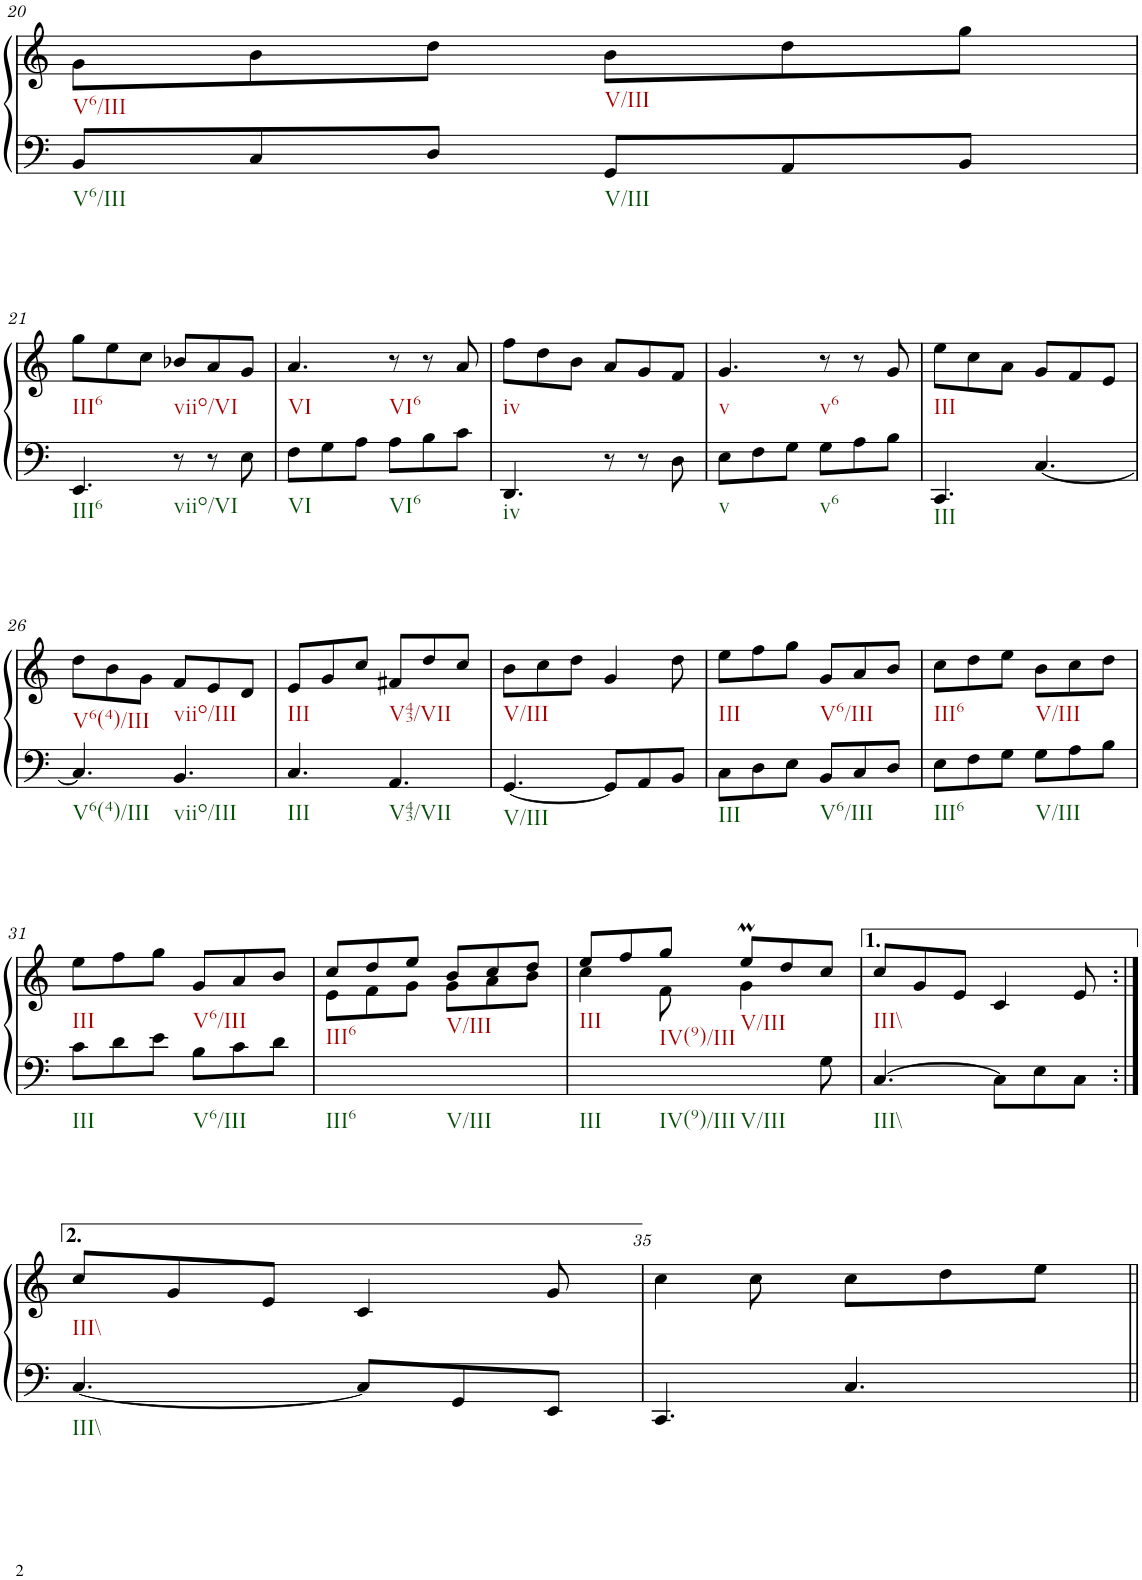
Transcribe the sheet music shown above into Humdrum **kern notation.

**kern	**kern
*part1	*part1
*staff2	*staff1
*I"Klavier linke Hand	*
!!LO:PB:g=z
*clefF4	*clefG2
*k[]	*k[]
*M6/8	*M6/8
=20	=20
8BB/L	8g\L
8C/	8b\
8D/J	8dd\J
8GG/L	8b\L
8AA/	8dd\
8BB/J	8gg\J
!!LO:LB:g=z
=21	=21
4.EE/	8gg\L
.	8ee\
.	8cc\J
8r	8b-X/L
8r	8a/
8E\	8g/J
=22	=22
8F\L	4.a/
8G\	.
8A\J	.
8A\L	8r
8B\	8r
8c\J	8a/
=23	=23
4.DD/	8ff\L
.	8dd\
.	8b\J
8r	8a/L
8r	8g/
8D\	8f/J
=24	=24
8E\L	4.g/
8F\	.
8G\J	.
8G\L	8r
8A\	8r
8B\J	8g/
=25	=25
4.CC/	8ee\L
.	8cc\
.	8a\J
[4.C/	8g/L
.	8f/
.	8e/J
!!LO:LB:g=z
=26	=26
4.C/]	8dd\L
.	8b\
.	8g\J
4.BB/	8f/L
.	8e/
.	8d/J
=27	=27
4.C/	8e/L
.	8g/
.	8cc/J
4.AA/	8f#X/L
.	8dd/
.	8cc/J
=28	=28
[4.GG/	8b\L
.	8cc\
.	8dd\J
8GG/L]	4g/
8AA/	.
8BB/J	8dd\
=29	=29
8C\L	8ee\L
8D\	8ff\
8E\J	8gg\J
8BB/L	8g/L
8C/	8a/
8D/J	8b/J
=30	=30
8E\L	8cc\L
8F\	8dd\
8G\J	8ee\J
8G\L	8b\L
8A\	8cc\
8B\J	8dd\J
!!LO:LB:g=z
=31	=31
8c\L	8ee\L
8d\	8ff\
8e\J	8gg\J
8B\L	8g/L
8c\	8a/
8d\J	8b/J
=32	=32
*	*^
2.ryy	8cc/L	8e\L
.	8dd/	8f\
.	8ee/J	8g\J
.	8b/L	8g\L
.	8cc/	8a\
.	8dd/J	8b\J
=33	=33	=33
4.ryy	8ee/L	4cc\
.	8ff/	.
.	8gg/J	8f\
4ryy	8eem/L	4g\
.	8dd/	.
8G\	8cc/J	8ryy
*	*v	*v
=34	=34
[4.C/	8cc/L
.	8g/
.	8e/J
8C\L]	4c/
8E\	.
8C\J	8e/
!!LO:LB:g=z
=34X1:|!	=34X1:|!
[4.C/	8cc/L
.	8g/
.	8e/J
8C/L]	4c/
8GG/	.
8EE/J	8g/
=35	=35
4.CC/	4cc\
.	8cc\
4.C/	8cc\L
.	8dd\
.	8ee\J
=||	=||
*-	*-
